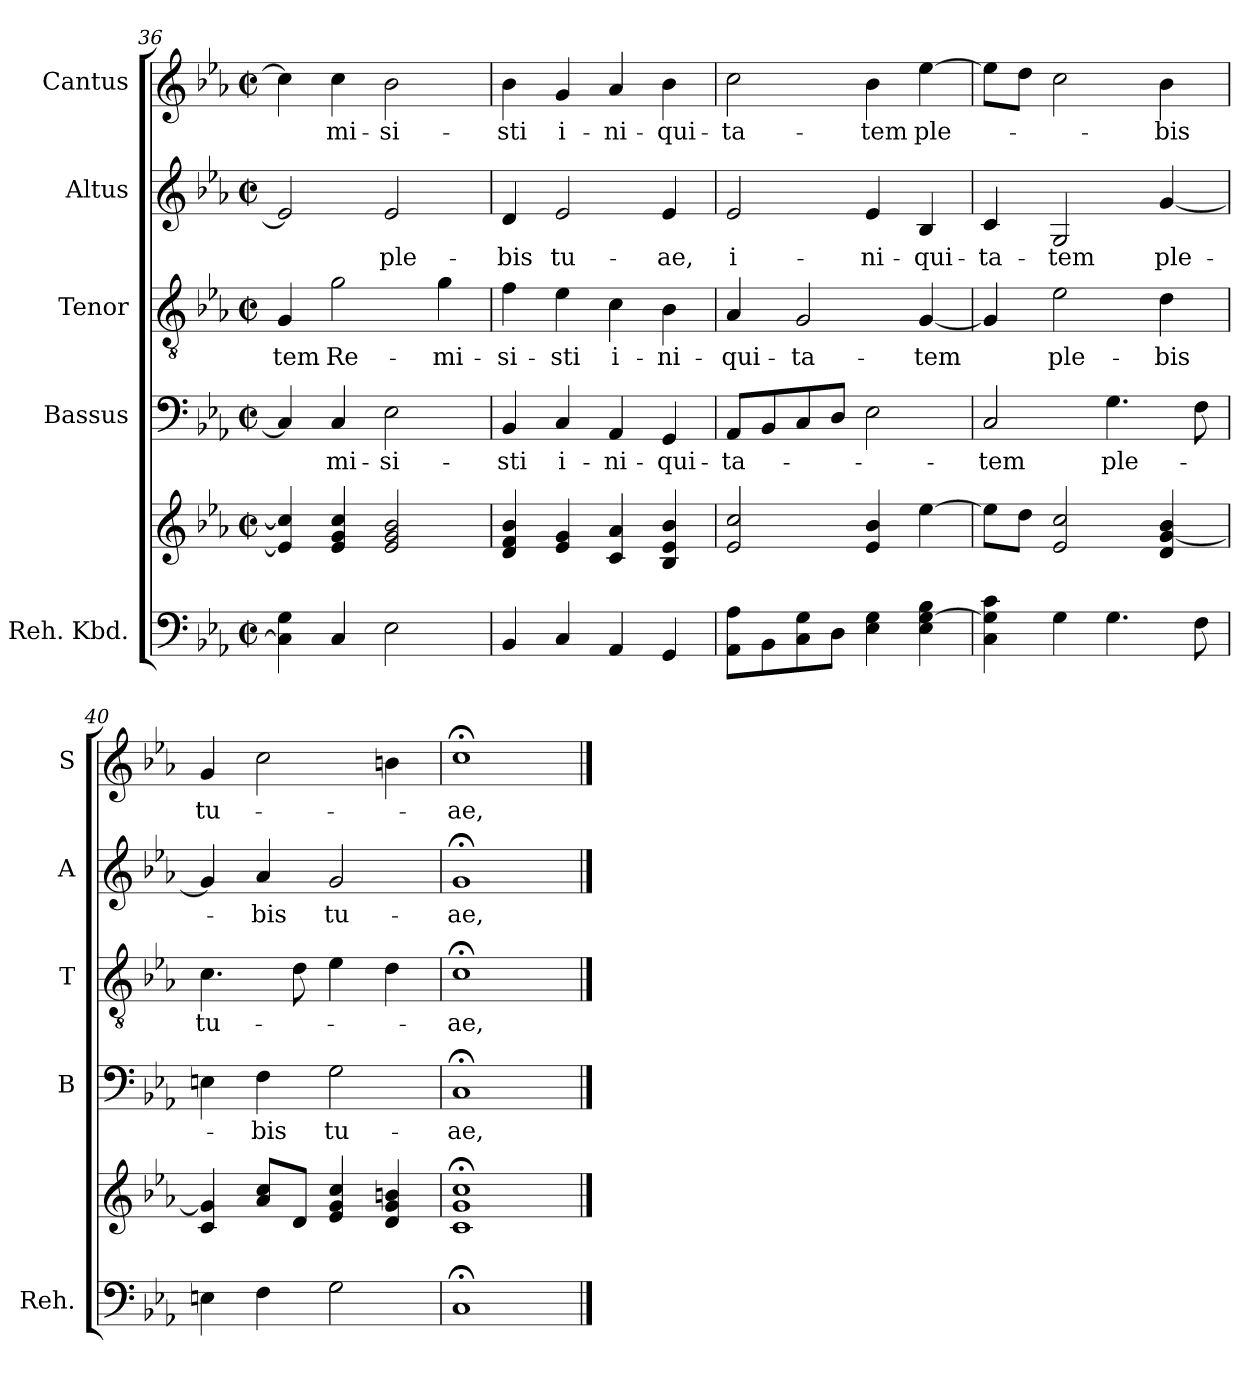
**kern	**kern	**kern	**text	**kern	**text	**kern	**text	**kern	**text
*part5	*part5	*part4	*part4	*part3	*part3	*part2	*part2	*part1	*part1
*staff6	*staff5	*staff4	*staff4	*staff3	*staff3	*staff2	*staff2	*staff1	*staff1
*I"Reh. Kbd.	*	*I"Bassus	*	*I"Tenor	*	*I"Altus	*	*I"Cantus	*
*I'Reh.	*	*I'B	*	*I'T	*	*I'A	*	*I'S	*
*clefF4	*clefG2	*clefF4	*	*clefGv2	*	*clefG2	*	*clefG2	*
*k[b-e-a-]	*k[b-e-a-]	*k[b-e-a-]	*	*k[b-e-a-]	*	*k[b-e-a-]	*	*k[b-e-a-]	*
*E-:	*E-:	*E-:	*	*E-:	*	*E-:	*	*E-:	*
*M2/2	*M2/2	*M2/2	*	*M2/2	*	*M2/2	*	*M2/2	*
*met(c|)	*met(c|)	*met(c|)	*	*met(c|)	*	*met(c|)	*	*met(c|)	*
=36	=36	=36	=36	=36	=36	=36	=36	=36	=36
!	!	!	!	!	!LO:LY:b	!	!	!	!
4C\] 4G\	4e-/] 4cc/]	4C/]	.	4G/	-tem	2e-/]	.	4cc\]	.
!	!	!	!LO:LY:b	!	!LO:LY:b	!	!	!	!LO:LY:b
4C/	4e-/ 4g/ 4cc/	4C/	-mi-	2g\	Re-	.	.	4cc\	-mi-
!	!	!	!LO:LY:b	!	!	!	!LO:LY:b	!	!LO:LY:b
2E-\	2e-/ 2g/ 2b-/	2E-\	-si-	.	.	2e-/	ple-	2b-\	-si-
!	!	!	!	!	!LO:LY:b	!	!	!	!
.	.	.	.	4g\	-mi-	.	.	.	.
=37	=37	=37	=37	=37	=37	=37	=37	=37	=37
!	!	!	!LO:LY:b	!	!LO:LY:b	!	!LO:LY:b	!	!LO:LY:b
4BB-/	4d/ 4f/ 4b-/	4BB-/	-sti	4f\	-si-	4d/	-bis	4b-\	-sti
!	!	!	!LO:LY:b	!	!LO:LY:b	!	!LO:LY:b	!	!LO:LY:b
4C/	4e-/ 4g/	4C/	i-	4e-\	-sti	2e-/	tu-	4g/	i-
!	!	!	!LO:LY:b	!	!LO:LY:b	!	!	!	!LO:LY:b
4AA-/	4c/ 4a-/	4AA-/	-ni-	4c\	i-	.	.	4a-/	-ni-
!	!	!	!LO:LY:b	!	!LO:LY:b	!	!LO:LY:b	!	!LO:LY:b
4GG/	4B-/ 4e-/ 4b-/	4GG/	-qui-	4B-\	-ni-	4e-/	-ae,	4b-\	-qui-
=38	=38	=38	=38	=38	=38	=38	=38	=38	=38
!	!	!	!LO:LY:b	!	!LO:LY:b	!	!LO:LY:b	!	!LO:LY:b
8AA-\ 8A-\L	2e-/ 2cc/	8AA-/L	-ta-	4A-/	-qui-	2e-/	i-	2cc\	-ta-
8BB-\	.	8BB-/	.	.	.	.	.	.	.
!	!	!	!	!	!LO:LY:b	!	!	!	!
8C\ 8G\	.	8C/	.	2G/	-ta-	.	.	.	.
8D\J	.	8D/J	.	.	.	.	.	.	.
!	!	!	!	!	!	!	!LO:LY:b	!	!LO:LY:b
4E-\ 4G\	4e-/ 4b-/	2E-\	.	.	.	4e-/	-ni-	4b-\	-tem
!	!	!	!	!	!LO:LY:b	!	!LO:LY:b	!	!LO:LY:b
4E-\ [4G\ 4B-\	[4ee-\	.	.	[4G/	-tem	4B-/	-qui-	[4ee-\	ple-
=39	=39	=39	=39	=39	=39	=39	=39	=39	=39
!	!	!	!LO:LY:b	!	!	!	!LO:LY:b	!	!
4C\ 4G\] 4c\	8ee-\L]	2C/	-tem	4G/]	.	4c/	-ta-	8ee-\L]	.
.	8dd\J	.	.	.	.	.	.	8dd\J	.
!	!	!	!	!	!LO:LY:b	!	!LO:LY:b	!	!
4G\	2e-/ 2cc/	.	.	2e-\	ple-	2G/	-tem	2cc\	.
!	!	!	!LO:LY:b	!	!	!	!	!	!
4.G\	.	4.G\	ple-	.	.	.	.	.	.
!	!	!	!	!	!LO:LY:b	!	!LO:LY:b	!	!LO:LY:b
.	4d/ [4g/ 4b-/	.	.	4d\	-bis	[4g/	ple-	4b-\	-bis
8F\	.	8F\	.	.	.	.	.	.	.
!!LO:LB:g=z
=40	=40	=40	=40	=40	=40	=40	=40	=40	=40
!	!	!	!	!	!LO:LY:b	!	!	!	!LO:LY:b
4En\	4c/ 4g/]	4En\	.	4.c\	tu-	4g/]	.	4g/	tu-
!	!	!	!LO:LY:b	!	!	!	!LO:LY:b	!	!
4F\	8a-/ 8cc/L	4F\	-bis	.	.	4a-/	-bis	2cc\	.
.	8d/J	.	.	8d\	.	.	.	.	.
!	!	!	!LO:LY:b	!	!	!	!LO:LY:b	!	!
2G\	4e-/ 4g/ 4cc/	2G\	tu-	4e-\	.	2g/	tu-	.	.
.	4d/ 4g/ 4bn/	.	.	4d\	.	.	.	4bn\	.
=41	=41	=41	=41	=41	=41	=41	=41	=41	=41
!	!	!	!LO:LY:b	!	!LO:LY:b	!	!LO:LY:b	!	!LO:LY:b
1C;<	1c;< 1g;< 1cc;<	1C;<	-ae,	1c;<	-ae,	1g;<	-ae,	1cc;<	-ae,
==	==	==	==	==	==	==	==	==	==
*-	*-	*-	*-	*-	*-	*-	*-	*-	*-
